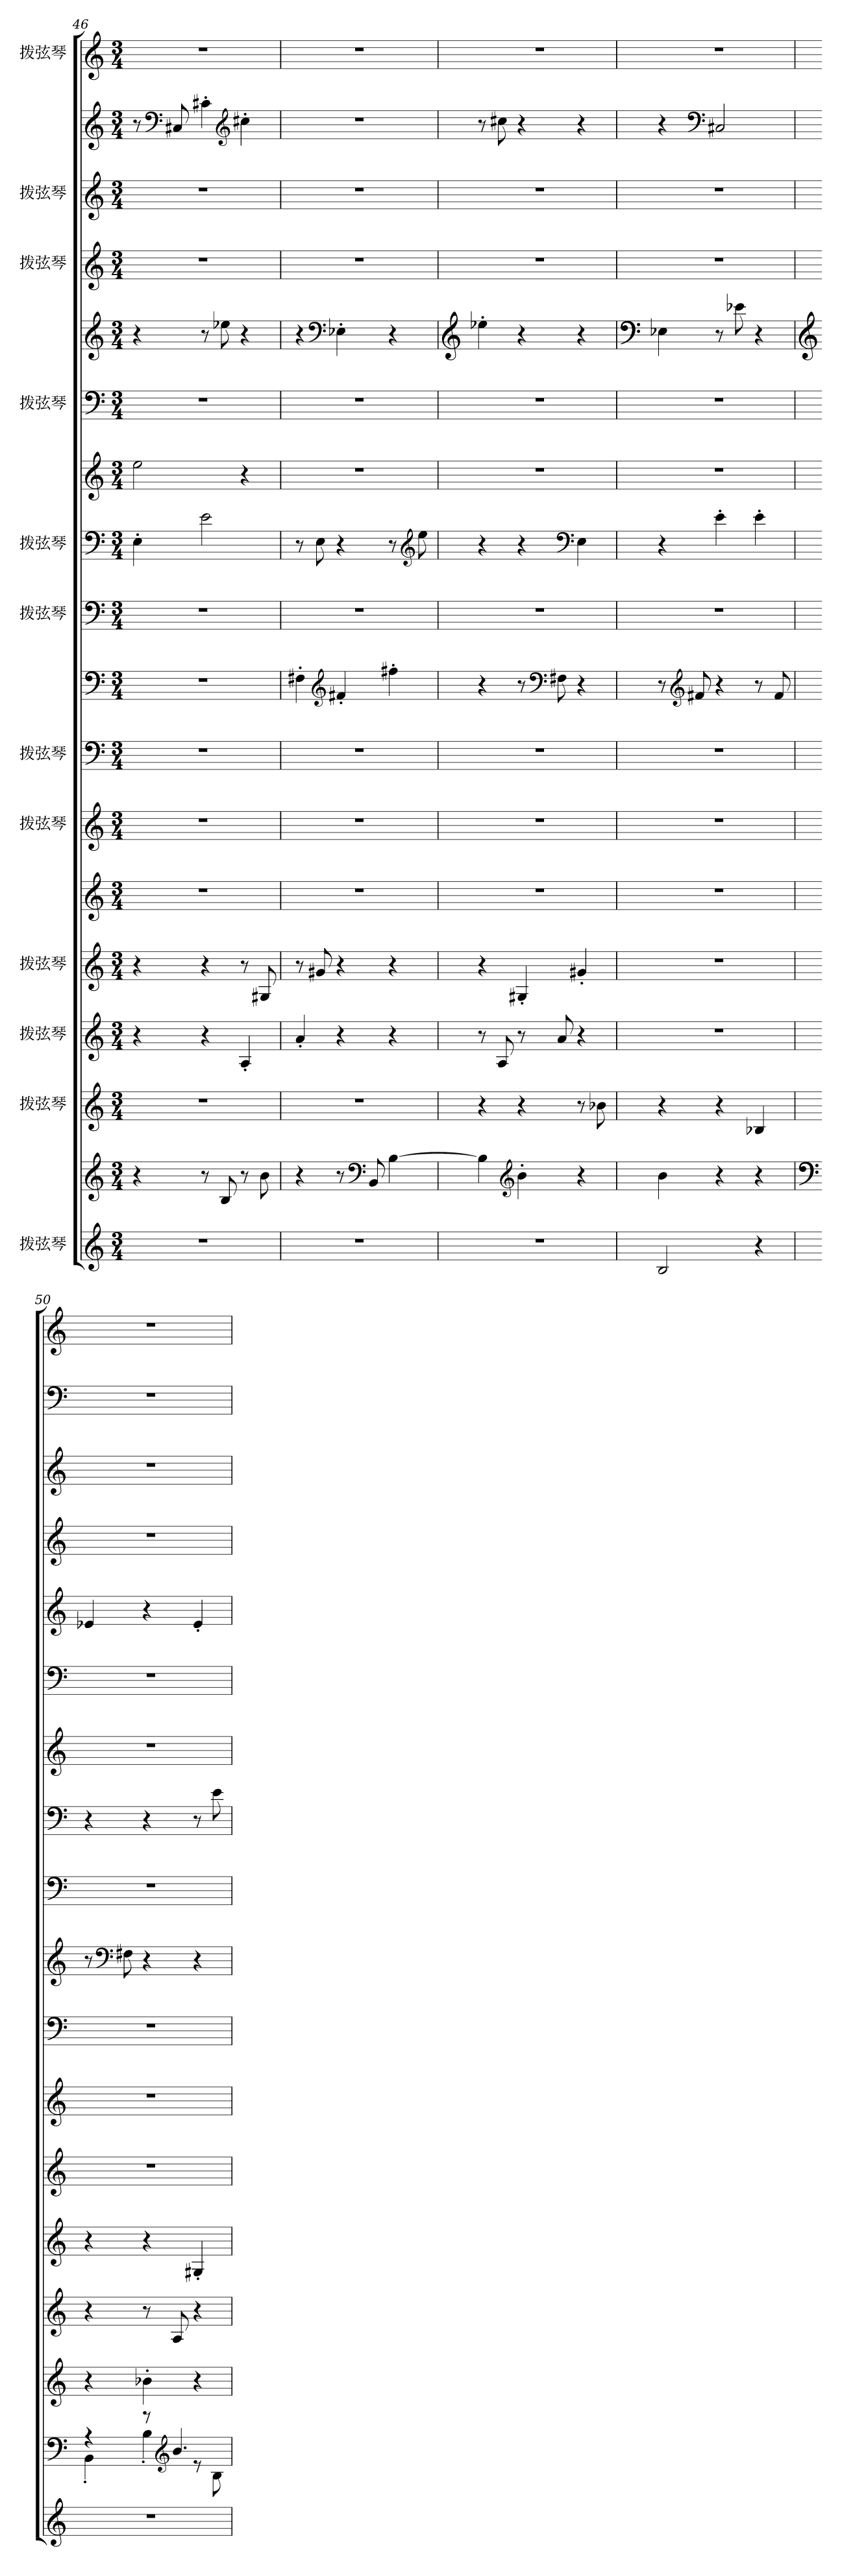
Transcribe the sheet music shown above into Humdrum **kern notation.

**kern	**kern	**kern	**kern	**kern	**kern	**kern	**kern	**kern	**kern	**kern	**kern	**kern	**kern	**kern	**kern	**kern	**kern
*part12	*part12	*part11	*part10	*part9	*part9	*part8	*part7	*part7	*part6	*part5	*part5	*part4	*part4	*part3	*part2	*part2	*part1
*staff18	*staff17	*staff16	*staff15	*staff14	*staff13	*staff12	*staff11	*staff10	*staff9	*staff8	*staff7	*staff6	*staff5	*staff4	*staff3	*staff2	*staff1
*I"拨弦琴	*	*I"拨弦琴	*I"拨弦琴	*I"拨弦琴	*	*I"拨弦琴	*I"拨弦琴	*	*I"拨弦琴	*I"拨弦琴	*	*I"拨弦琴	*	*I"拨弦琴	*I"拨弦琴	*	*I"拨弦琴
*clefG2	*clefG2	*clefG2	*clefG2	*clefG2	*clefG2	*clefG2	*clefF4	*clefF4	*clefF4	*clefF4	*clefG2	*clefF4	*clefG2	*clefG2	*clefG2	*clefG2	*clefG2
*k[]	*k[]	*k[]	*k[]	*k[]	*k[]	*k[]	*k[]	*k[]	*k[]	*k[]	*k[]	*k[]	*k[]	*k[]	*k[]	*k[]	*k[]
*M3/4	*M3/4	*M3/4	*M3/4	*M3/4	*M3/4	*M3/4	*M3/4	*M3/4	*M3/4	*M3/4	*M3/4	*M3/4	*M3/4	*M3/4	*M3/4	*M3/4	*M3/4
=46	=46	=46	=46	=46	=46	=46	=46	=46	=46	=46	=46	=46	=46	=46	=46	=46	=46
2.r	4r	2.r	4r	4r	2.r	2.r	2.r	2.r	2.r	4E'\	2ee\	2.r	4r	2.r	2.r	8r	2.r
*	*	*	*	*	*	*	*	*	*	*	*	*	*	*	*	*clefF4	*
.	.	.	.	.	.	.	.	.	.	.	.	.	.	.	.	8C#X/	.
.	8r	.	4r	4r	.	.	.	.	.	2e\	.	.	8r	.	.	4c#X'\	.
.	8B/	.	.	.	.	.	.	.	.	.	.	.	8ee-X\	.	.	.	.
*	*	*	*	*	*	*	*	*	*	*	*	*	*	*	*	*clefG2	*
.	8r	.	4A'/	8r	.	.	.	.	.	.	4r	.	4r	.	.	4cc#X'\	.
.	8b\	.	.	8G#X/	.	.	.	.	.	.	.	.	.	.	.	.	.
!!LO:PB:g=z
=47	=47	=47	=47	=47	=47	=47	=47	=47	=47	=47	=47	=47	=47	=47	=47	=47	=47
2.r	4r	2.r	4a'/	8r	2.r	2.r	2.r	4F#X'\	2.r	8r	2.r	2.r	4r	2.r	2.r	2.r	2.r
.	.	.	.	8g#X/	.	.	.	.	.	8E\	.	.	.	.	.	.	.
*	*	*	*	*	*	*	*	*clefG2	*	*	*	*	*clefF4	*	*	*	*
.	8r	.	4r	4r	.	.	.	4f#X'/	.	4r	.	.	4E-X'\	.	.	.	.
*	*clefF4	*	*	*	*	*	*	*	*	*	*	*	*	*	*	*	*
.	8BB/	.	.	.	.	.	.	.	.	.	.	.	.	.	.	.	.
.	[4B\	.	4r	4r	.	.	.	4ff#X'\	.	8r	.	.	4r	.	.	.	.
*	*	*	*	*	*	*	*	*	*	*clefG2	*	*	*	*	*	*	*
.	.	.	.	.	.	.	.	.	.	8ee\	.	.	.	.	.	.	.
=48	=48	=48	=48	=48	=48	=48	=48	=48	=48	=48	=48	=48	=48	=48	=48	=48	=48
*	*	*	*	*	*	*	*	*	*	*	*	*	*clefG2	*	*	*	*
2.r	4B\]	4r	8r	4r	2.r	2.r	2.r	4r	2.r	4r	2.r	2.r	4ee-X'\	2.r	2.r	8r	2.r
.	.	.	8A/	.	.	.	.	.	.	.	.	.	.	.	.	8cc#X\	.
*	*clefG2	*	*	*	*	*	*	*	*	*	*	*	*	*	*	*	*
.	4b'\	4r	8r	4G#X'/	.	.	.	8r	.	4r	.	.	4r	.	.	4r	.
*	*	*	*	*	*	*	*	*clefF4	*	*	*	*	*	*	*	*	*
.	.	.	8a/	.	.	.	.	8F#X\	.	.	.	.	.	.	.	.	.
*	*	*	*	*	*	*	*	*	*	*clefF4	*	*	*	*	*	*	*
.	4r	8r	4r	4g#X'/	.	.	.	4r	.	4E\	.	.	4r	.	.	4r	.
.	.	8b-X\	.	.	.	.	.	.	.	.	.	.	.	.	.	.	.
=49	=49	=49	=49	=49	=49	=49	=49	=49	=49	=49	=49	=49	=49	=49	=49	=49	=49
*	*	*	*	*	*	*	*	*	*	*	*	*	*clefF4	*	*	*	*
2B/	4b\	4r	2.r	2.r	2.r	2.r	2.r	8r	2.r	4r	2.r	2.r	4E-X\	2.r	2.r	4r	2.r
*	*	*	*	*	*	*	*	*clefG2	*	*	*	*	*	*	*	*	*
.	.	.	.	.	.	.	.	8f#X/	.	.	.	.	.	.	.	.	.
*	*	*	*	*	*	*	*	*	*	*	*	*	*	*	*	*clefF4	*
.	4r	4r	.	.	.	.	.	4r	.	4e'\	.	.	8r	.	.	2C#X/	.
.	.	.	.	.	.	.	.	.	.	.	.	.	8e-X\	.	.	.	.
4r	4r	4B-X/	.	.	.	.	.	8r	.	4e'\	.	.	4r	.	.	.	.
.	.	.	.	.	.	.	.	8f#/	.	.	.	.	.	.	.	.	.
!!LO:PB:g=z
=50	=50	=50	=50	=50	=50	=50	=50	=50	=50	=50	=50	=50	=50	=50	=50	=50	=50
*	*clefF4	*	*	*	*	*	*	*	*	*	*	*	*clefG2	*	*	*	*
*	*^	*	*	*	*	*	*	*	*	*	*	*	*	*	*	*	*
2.r	4r	4BB'\	4r	4r	4r	2.r	2.r	2.r	8r	2.r	4r	2.r	2.r	4e-X/	2.r	2.r	2.r	2.r
*	*	*	*	*	*	*	*	*	*clefF4	*	*	*	*	*	*	*	*	*
.	.	.	.	.	.	.	.	.	8F#X\	.	.	.	.	.	.	.	.	.
.	8r	4B'\	4b-X'\	8r	4r	.	.	.	4r	.	4r	.	.	4r	.	.	.	.
*	*clefG2	*	*	*	*	*	*	*	*	*	*	*	*	*	*	*	*	*
.	4.b/	.	.	8A/	.	.	.	.	.	.	.	.	.	.	.	.	.	.
.	.	8r	4r	4r	4G#X'/	.	.	.	4r	.	8r	.	.	4e-'/	.	.	.	.
.	.	8B\	.	.	.	.	.	.	.	.	8e\	.	.	.	.	.	.	.
*	*v	*v	*	*	*	*	*	*	*	*	*	*	*	*	*	*	*	*
=	=	=	=	=	=	=	=	=	=	=	=	=	=	=	=	=	=
*-	*-	*-	*-	*-	*-	*-	*-	*-	*-	*-	*-	*-	*-	*-	*-	*-	*-
